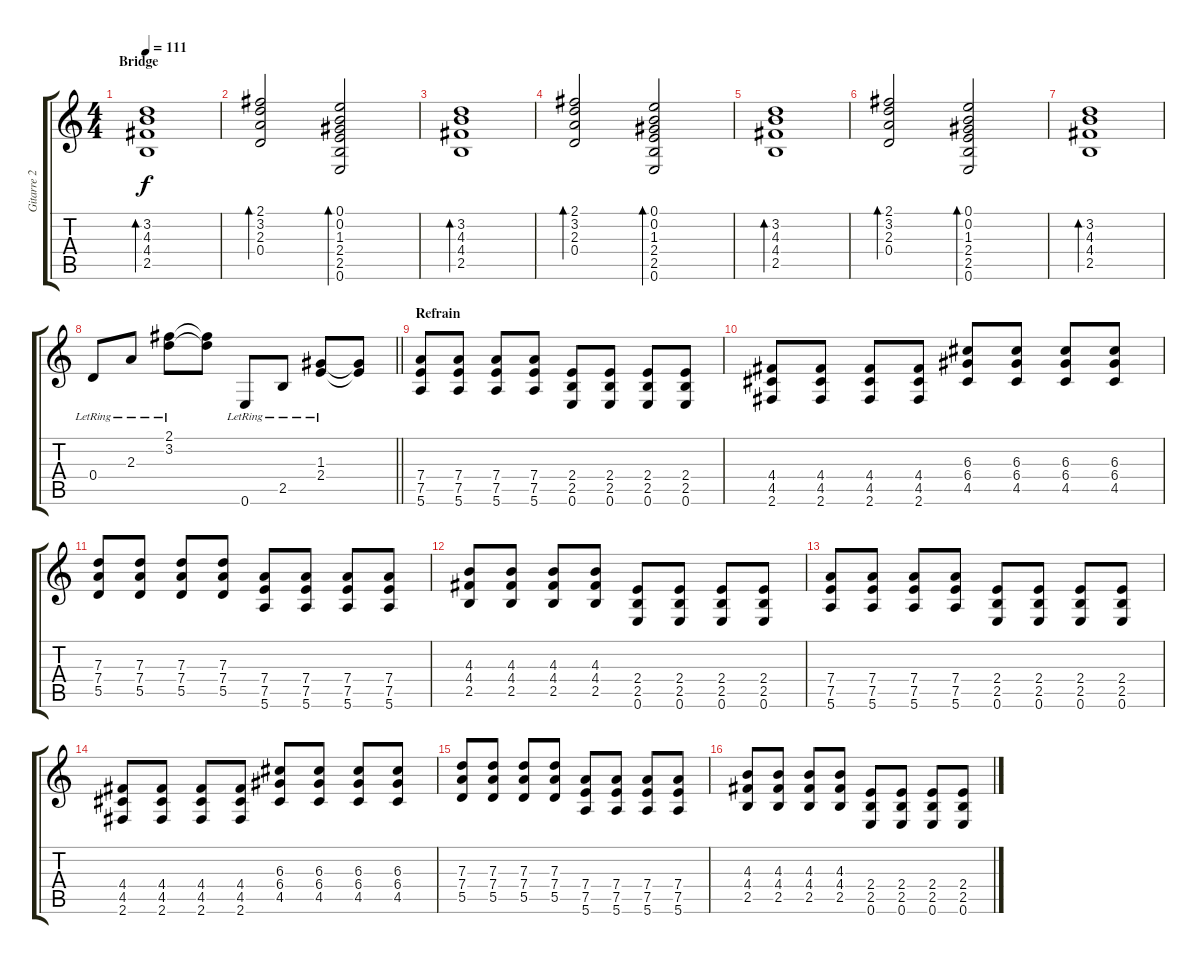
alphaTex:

\track ("Gitarre 2" "Gitarre 2") {instrument electricguitarclean}
\staff {score tabs}
\tuning (E4 B3 G3 D3 A2 E2) {hide}
\ts (4 4)
\section ("" "Bridge")
\tempo 111
\clef g2
\ks c
(3.2 4.3 4.4 2.5).1{bd 60 dy f balance 8} |
(2.1 3.2 2.3 0.4).2{bd 60} (0.1 0.2 1.3 2.4 2.5 0.6).2{bd 60} |
(3.2 4.3 4.4 2.5).1{bd 60} |
(2.1 3.2 2.3 0.4).2{bd 60} (0.1 0.2 1.3 2.4 2.5 0.6).2{bd 60} |
(3.2 4.3 4.4 2.5).1{bd 60} |
(2.1 3.2 2.3 0.4).2{bd 60} (0.1 0.2 1.3 2.4 2.5 0.6).2{bd 60} |
(3.2 4.3 4.4 2.5).1{bd 60} |
\barLineRight lightlight
0.4{lr}.8 2.3{lr}.8 (2.1 3.2{lr}).8 (2.1{t} 3.2{t}).8 0.6{lr}.8 2.5{lr}.8 (1.3 2.4{lr}).8 (1.3{t} 2.4{t}).8 |
\section ("" "Refrain")
(7.4 7.5 5.6).8 (7.4 7.5 5.6).8 (7.4 7.5 5.6).8 (7.4 7.5 5.6).8 (2.4 2.5 0.6).8 (2.4 2.5 0.6).8 (2.4 2.5 0.6).8 (2.4 2.5 0.6).8 |
(4.4 4.5 2.6).8 (4.4 4.5 2.6).8 (4.4 4.5 2.6).8 (4.4 4.5 2.6).8 (6.3 6.4 4.5).8 (6.3 6.4 4.5).8 (6.3 6.4 4.5).8 (6.3 6.4 4.5).8 |
(7.3 7.4 5.5).8 (7.3 7.4 5.5).8 (7.3 7.4 5.5).8 (7.3 7.4 5.5).8 (7.4 7.5 5.6).8 (7.4 7.5 5.6).8 (7.4 7.5 5.6).8 (7.4 7.5 5.6).8 |
(4.3 4.4 2.5).8 (4.3 4.4 2.5).8 (4.3 4.4 2.5).8 (4.3 4.4 2.5).8 (2.4 2.5 0.6).8 (2.4 2.5 0.6).8 (2.4 2.5 0.6).8 (2.4 2.5 0.6).8 |
(7.4 7.5 5.6).8 (7.4 7.5 5.6).8 (7.4 7.5 5.6).8 (7.4 7.5 5.6).8 (2.4 2.5 0.6).8 (2.4 2.5 0.6).8 (2.4 2.5 0.6).8 (2.4 2.5 0.6).8 |
(4.4 4.5 2.6).8 (4.4 4.5 2.6).8 (4.4 4.5 2.6).8 (4.4 4.5 2.6).8 (6.3 6.4 4.5).8 (6.3 6.4 4.5).8 (6.3 6.4 4.5).8 (6.3 6.4 4.5).8 |
(7.3 7.4 5.5).8 (7.3 7.4 5.5).8 (7.3 7.4 5.5).8 (7.3 7.4 5.5).8 (7.4 7.5 5.6).8 (7.4 7.5 5.6).8 (7.4 7.5 5.6).8 (7.4 7.5 5.6).8 |
(4.3 4.4 2.5).8 (4.3 4.4 2.5).8 (4.3 4.4 2.5).8 (4.3 4.4 2.5).8 (2.4 2.5 0.6).8 (2.4 2.5 0.6).8 (2.4 2.5 0.6).8 (2.4 2.5 0.6).8
